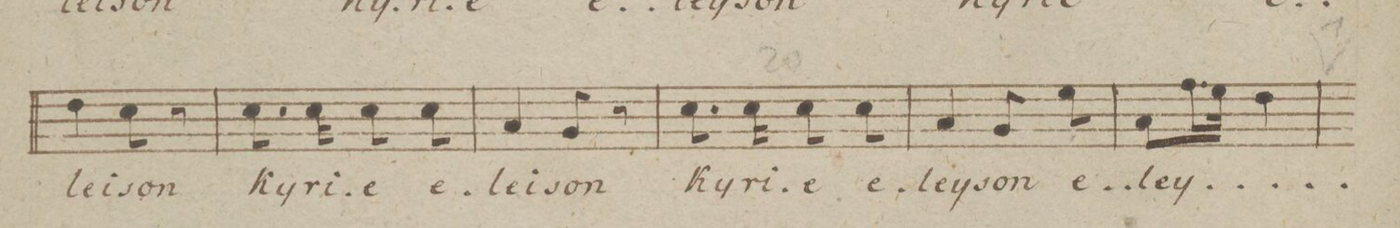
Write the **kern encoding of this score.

**kern	**text	**dynam
*I"Tenore.	*	*
*clefC4	*	*
*k[b-e-]	*	*
*M2/4	*	*
4c\	-ley-	.
8B-\	-son	.
8r	.	.
=18	=18	=18
8.B-\	Ky-	.
16B-\	-ri-	.
8B-\	-e	.
8B-\	e-	.
=19	=19	=19
4G/	-ley-	.
8F/	-son	.
8r	.	.
=20	=20	=20
8.B-\	Ky-	.
16B-\	-ri-	.
8B-\	-e	.
8B-\	e-	.
=21	=21	=21
4G/	-ley-	.
8F/	-son	.
8d\	e-	.
=22	=22	=22
8G\L	-ley-	.
16.e-\L	.	.
32d\JJk	.	.
4c\	.	.
=23	=23	=23
*-	*-	*-
